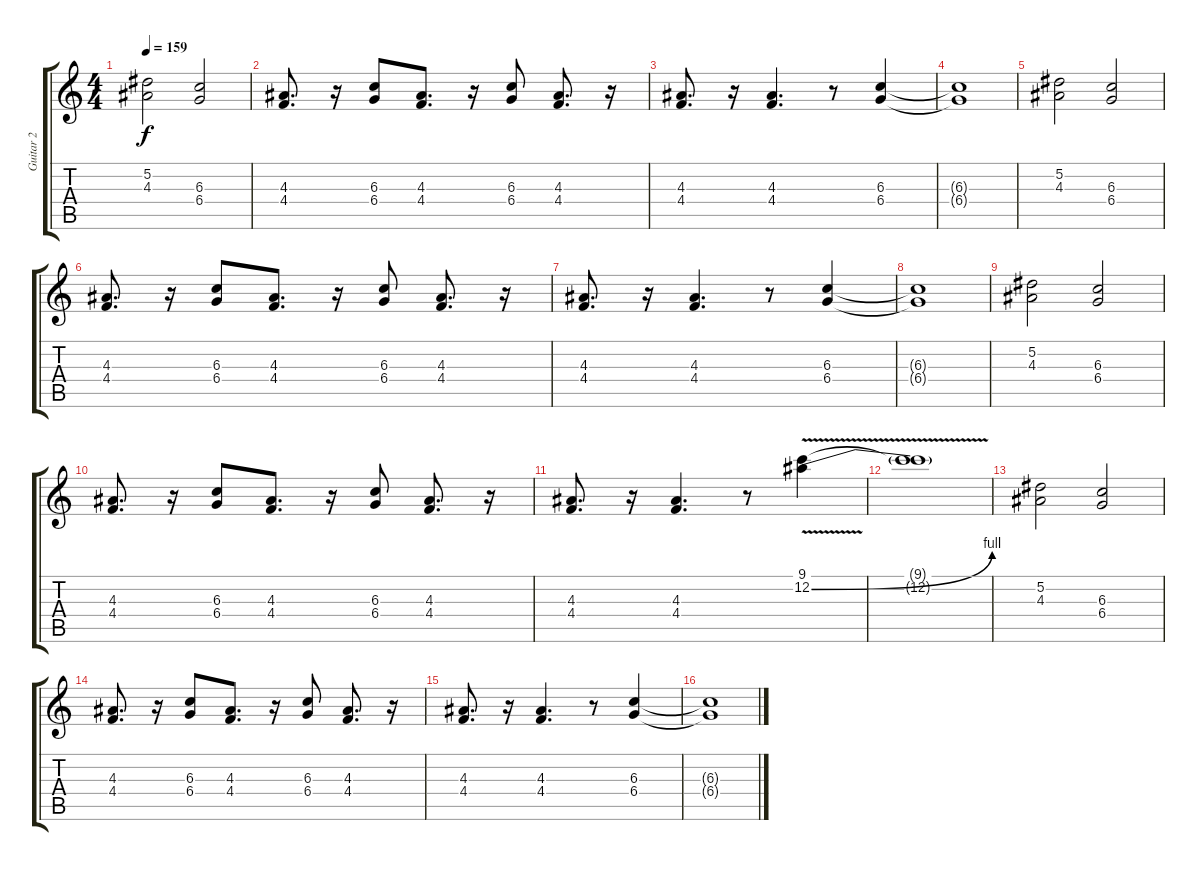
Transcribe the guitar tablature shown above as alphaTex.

\track ("Guitar 2" "Guitar 2") {instrument distortionguitar}
\staff {score tabs}
\tuning (Eb4 Bb3 Gb3 Db3 Ab2 Eb2) {hide}
\ts (4 4)
\tempo 159
\clef g2
\ks c
(5.2 4.3).2{dy f} (6.3 6.4).2 |
(4.3 4.4).8{d} r.16 (6.3 6.4).8 (4.3 4.4).8{d} r.16 (6.3 6.4).8 (4.3 4.4).8{d} r.16 |
(4.3 4.4).8{d} r.16 (4.3 4.4).4{d} r.8 (6.3 6.4).4 |
(6.3{t} 6.4{t}).1 |
(5.2 4.3).2 (6.3 6.4).2 |
(4.3 4.4).8{d} r.16 (6.3 6.4).8 (4.3 4.4).8{d} r.16 (6.3 6.4).8 (4.3 4.4).8{d} r.16 |
(4.3 4.4).8{d} r.16 (4.3 4.4).4{d} r.8 (6.3 6.4).4 |
(6.3{t} 6.4{t}).1 |
(5.2 4.3).2 (6.3 6.4).2 |
(4.3 4.4).8{d} r.16 (6.3 6.4).8 (4.3 4.4).8{d} r.16 (6.3 6.4).8 (4.3 4.4).8{d} r.16 |
(4.3 4.4).8{d} r.16 (4.3 4.4).4{d} r.8 (9.1 12.2{be (bend 0 0 60 4) v}).4 |
(9.1{t} 12.2{t}).1 |
(5.2 4.3).2 (6.3 6.4).2 |
(4.3 4.4).8{d} r.16 (6.3 6.4).8 (4.3 4.4).8{d} r.16 (6.3 6.4).8 (4.3 4.4).8{d} r.16 |
(4.3 4.4).8{d} r.16 (4.3 4.4).4{d} r.8 (6.3 6.4).4 |
(6.3{t} 6.4{t}).1
